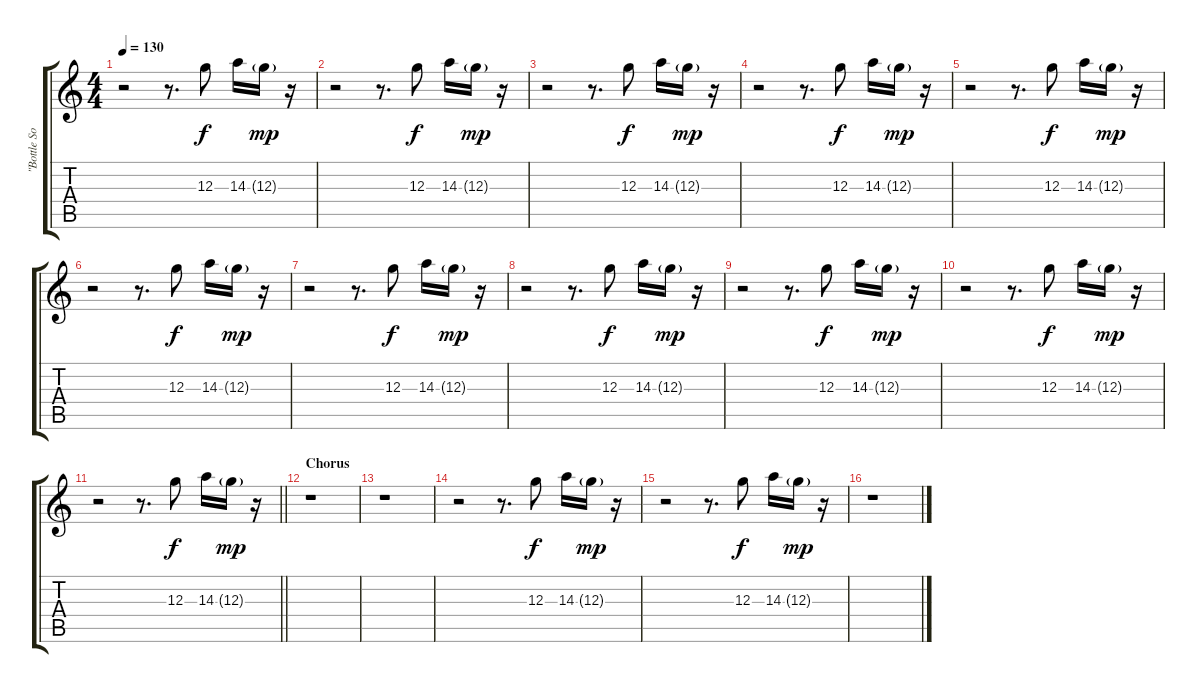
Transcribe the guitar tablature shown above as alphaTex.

\track ("\"Bottle Sound\"" "\"Bottle So") {instrument electricguitarjazz}
\staff {score tabs}
\tuning (E4 B3 G3 D3 A2 E2) {hide}
\ts (4 4)
\tempo 130
\clef g2
\ks c
r.2{dy mp} r.8{d} 12.3.8{dy f} 14.3.16 12.3{g}.16{dy mp} r.16 |
r.2 r.8{d} 12.3.8{dy f} 14.3.16 12.3{g}.16{dy mp} r.16 |
r.2 r.8{d} 12.3.8{dy f} 14.3.16 12.3{g}.16{dy mp} r.16 |
r.2 r.8{d} 12.3.8{dy f} 14.3.16 12.3{g}.16{dy mp} r.16 |
r.2 r.8{d} 12.3.8{dy f} 14.3.16 12.3{g}.16{dy mp} r.16 |
r.2 r.8{d} 12.3.8{dy f} 14.3.16 12.3{g}.16{dy mp} r.16 |
r.2 r.8{d} 12.3.8{dy f} 14.3.16 12.3{g}.16{dy mp} r.16 |
r.2 r.8{d} 12.3.8{dy f} 14.3.16 12.3{g}.16{dy mp} r.16 |
r.2 r.8{d} 12.3.8{dy f} 14.3.16 12.3{g}.16{dy mp} r.16 |
r.2 r.8{d} 12.3.8{dy f} 14.3.16 12.3{g}.16{dy mp} r.16 |
\barLineRight lightlight
r.2 r.8{d} 12.3.8{dy f} 14.3.16 12.3{g}.16{dy mp} r.16 |
\section ("" "Chorus")
r.1 |
r.1 |
r.2 r.8{d} 12.3.8{dy f} 14.3.16 12.3{g}.16{dy mp} r.16 |
r.2 r.8{d} 12.3.8{dy f} 14.3.16 12.3{g}.16{dy mp} r.16 |
r.1
